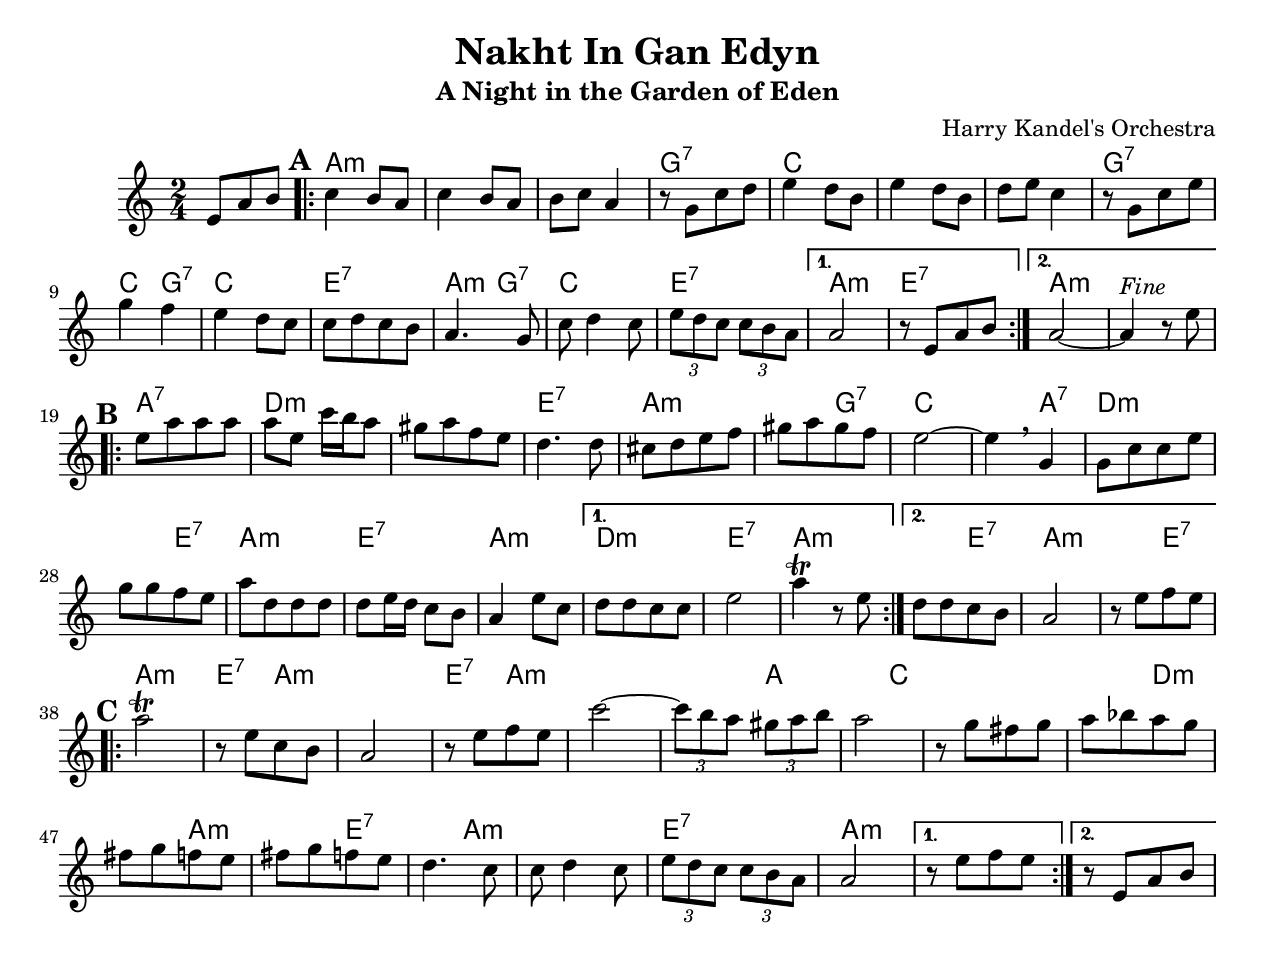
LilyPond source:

\version "2.18.0"
\include "english.ly"
\paper{
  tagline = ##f
  print-all-headers = ##t
  #(set-paper-size "letter")
}
date = #(strftime "%d-%m-%Y" (localtime (current-time)))

%\markup{ \italic{ " Updated " \date  }  }

%\markup{ Got something to say? }

%#################################### Melody ########################
melody =   \relative c' {
  \clef treble
  \key a \minor
  \time 2/4
  \set Score.markFormatter = #format-mark-box-alphabet

  \partial 8*3 e8 [ a b ]   %lead in notes

  \repeat volta 2{
    \mark \default
    c4  b8 a
    c4 b8 a
    b8 c a4
    r8 g [c d]

    e4 d8 b
    e4 d8 b
    d8 e c4
    r8 g [c e]

    g4 f
    e4 d8 c
    c8 [d c b]
    a4. g8

    c8 d4 c8
    \tuplet 3/2{e8 d c} \tuplet 3/2{c b a}

  }
  \alternative {
    {
      a2
      r8 e [a b]
    }
    {
      a2 ~
      a4 ^\markup{\italic Fine}r8 e'

    }
  }

  \repeat volta 2{
    \mark \default
    e8  [a a a]
    a8 e c'16 b a8|
    gs8 [a f e]
    d4. d8  %20

    cs8 [d e f]
    gs8 [a gs f]
    e2~
    e4 \breathe g,

    g8 [c c e]
    g8 [g f e]
    a8 [d, d d]
    d8 e16 d c8 b

    a4 e'8 c
  }
  \alternative {
    {
      d8[d c c]
      e2
      a4\trill r8 e
    }
    {
      d8 [d c b]
      a2
      r8 e' [f e]
    }

  }

  \repeat volta 2{
    \break
    \mark \default
    a2 \trill
    r8 e[c b]
    a2
    r8 e'[f e]

    c'2 ~
    \tuplet 3/2{c8 b a}\tuplet 3/2{gs a b}
    a2
    r8 g[fs g]

    a8 [bf a g]
    fs8[g f e]
    fs8[g f e]
    d4. c8

    c8 d4 c8
    \tuplet 3/2{e8 d c}\tuplet 3/2 {c b a}
    a2

  }
  \alternative{
    {r8 e'[f e]}
    {r8 e,[ a b]}
  }

}
%################################# Lyrics #####################
%\addlyrics{  }
%################################# Chords #######################
harmonies = \chordmode {
  s8*3
  a2*3:m
  %r2*2
  g2:7
  c2*3
  %r2*2
  g2:7
  c4
  g4:7
  c2
  e2:7
  a4:m
  g4:7
  c2
  e2:7
  a2:m
  e2:7
  %b part
  a2*2:m
  %r2
  a2:7
  d2*2:m
  %r2
  e2:7
  a4*3:m
  %r4
  g4:7
  c2
  c4
  a4:7
  d4*3:m
  %r4
  e4:7
  a2:m
  e2:7 %first end
  a2:m
  d2:m %2nd end
  e2:7
  a4*3:m
  %r4
  e4:7
  %C part
  a4*3:m
  %r4
  e4:7
  a2:m
  e4:7
  a4*3:m
  %r4
  e4:7
  a2*2:m
  %r2
  a2
  c2*2
  %r2
  d2:m
  a2:m
  e2:7
  a4*3:m
  %r4
  e2:7
  a2:m



}

\score {
  <<
    \new ChordNames {
      \set chordChanges = ##t
      \harmonies
    }
    \new Staff
    \melody
  >>
  \header{
    title= "Nakht In Gan Edyn"
    subtitle="A Night in the Garden of Eden"
    composer= "Harry Kandel's Orchestra"
    instrument =""
    arranger= ""
  }
  \layout{indent = 1.0\cm}
  \midi {
    \tempo 4 = 120

    % \midi { }
  }
}
%{
% more verses:
\markup{}
\markup {
  \fill-line {
    \hspace #0.1 % distance from left margin
    \column {
      \line { "1."
        \column {
          ""
        }
      }
      \hspace #0.2 % vertical distance between verses
      \line { "2."
        \column {
         ""
        }
      }
    }
    \hspace #0.1  % horiz. distance between columns
    \column {
      \line { "3."
        \column {
          ""
        }
      }
      \hspace #0.2 % distance between verses
      \line { "4."
        \column {
         ""
        }
      }
    }
    \hspace #0.1 % distance to right margin
  }
}

%}
